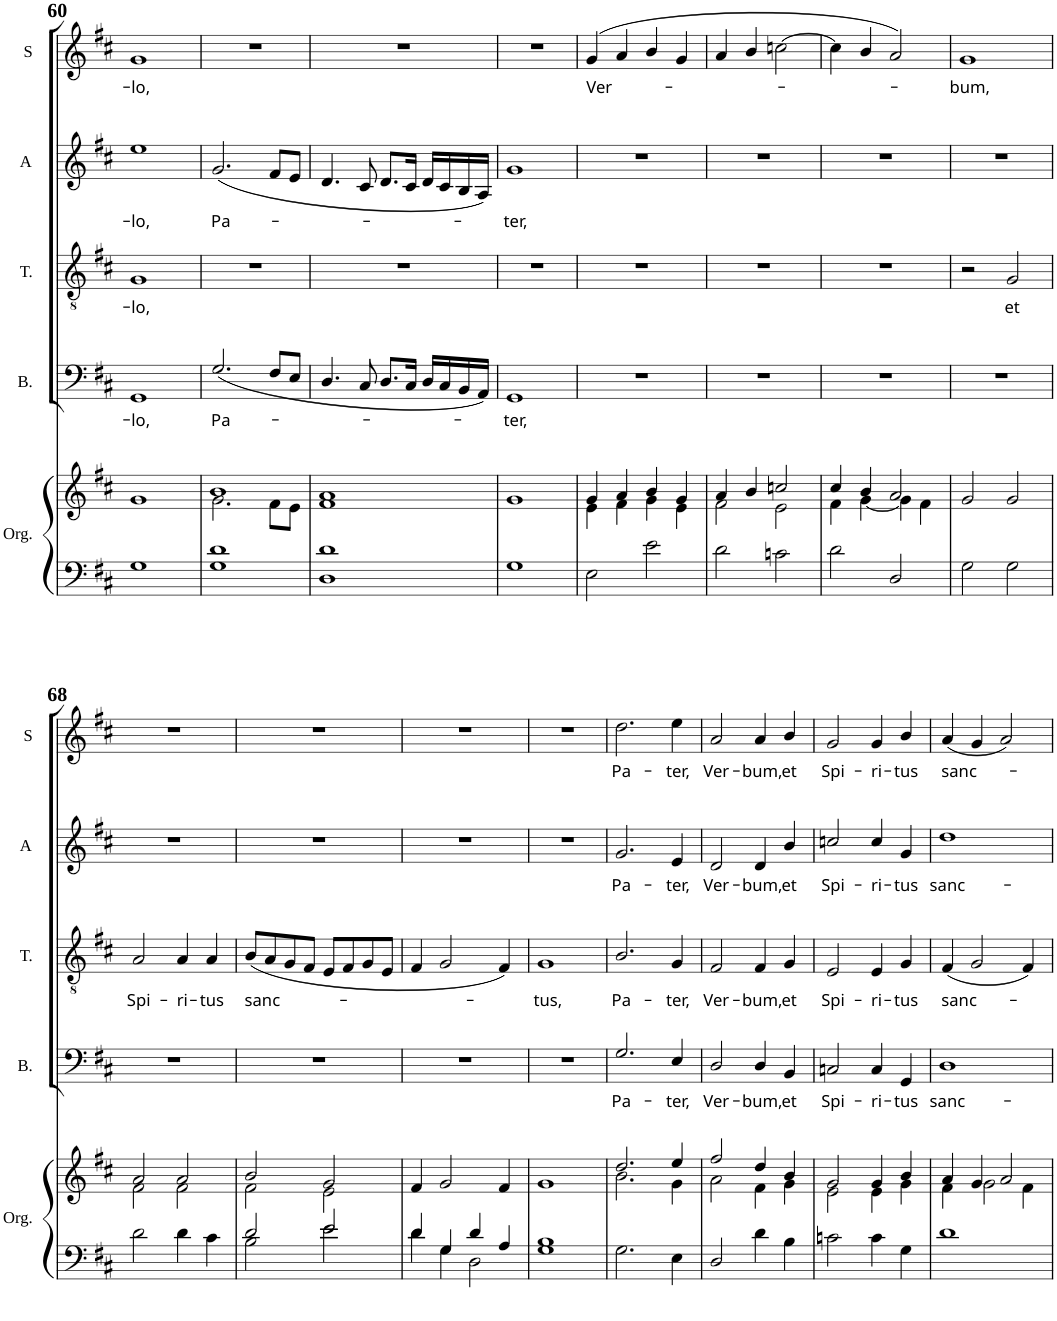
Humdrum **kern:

**kern	**kern	**kern	**text	**kern	**text	**kern	**text	**kern	**text
*part5	*part5	*part4	*part4	*part3	*part3	*part2	*part2	*part1	*part1
*staff6	*staff5	*staff4	*staff4	*staff3	*staff3	*staff2	*staff2	*staff1	*staff1
*I"Orgue	*	*I"Basse	*	*I"Ténor	*	*I"Alto	*	*I"Soprano	*
*I'Org.	*	*I'B.	*	*I'T.	*	*I'A	*	*I'S	*
!!LO:PB:g=z
*clefF4	*clefG2	*clefF4	*	*clefGv2	*	*clefG2	*	*clefG2	*
*k[f#c#]	*k[f#c#]	*k[f#c#]	*	*k[f#c#]	*	*k[f#c#]	*	*k[f#c#]	*
*M2/2	*M2/2	*M2/2	*	*M2/2	*	*M2/2	*	*M2/2	*
*met(c|)	*met(c|)	*met(c|)	*	*met(c|)	*	*met(c|)	*	*met(c|)	*
=60	=60	=60	=60	=60	=60	=60	=60	=60	=60
!	!	!	!LO:LY:b	!	!LO:LY:b	!	!LO:LY:b	!	!LO:LY:b
1G	1g	1GG	-lo,	1G	-lo,	1ee	-lo,	1g	-lo,
=61	=61	=61	=61	=61	=61	=61	=61	=61	=61
*^	*^	*	*	*	*	*	*	*	*
!	!	!	!	!	!LO:LY:b	!	!	!	!LO:LY:b	!	!
1d	1G	1b	2.g\	(2.G/	Pa-	1r	.	(2.g/	Pa-	1r	.
.	.	.	8f#\L	8F#/L	.	.	.	8f#/L	.	.	.
.	.	.	8e\J	8E/J	.	.	.	8e/J	.	.	.
=62	=62	=62	=62	=62	=62	=62	=62	=62	=62	=62	=62
1d	1D	1a	1f#	4.D/	.	1r	.	4.d/	.	1r	.
.	.	.	.	8C#/	.	.	.	8c#/	.	.	.
.	.	.	.	8.D/L	.	.	.	8.d/L	.	.	.
.	.	.	.	16C#/Jk	.	.	.	16c#/Jk	.	.	.
.	.	.	.	16D/LL	.	.	.	16d/LL	.	.	.
.	.	.	.	16C#/	.	.	.	16c#/	.	.	.
.	.	.	.	16BB/	.	.	.	16B/	.	.	.
.	.	.	.	16AA/JJ)	.	.	.	16A/JJ)	.	.	.
*v	*v	*	*	*	*	*	*	*	*	*	*
*	*v	*v	*	*	*	*	*	*	*	*
=63	=63	=63	=63	=63	=63	=63	=63	=63	=63
!	!	!	!LO:LY:b	!	!	!	!LO:LY:b	!	!
1G	1g	1GG	-ter,	1r	.	1g	-ter,	1r	.
=64	=64	=64	=64	=64	=64	=64	=64	=64	=64
*	*^	*	*	*	*	*	*	*	*
!	!	!	!	!	!	!	!	!	!	!LO:LY:b
2E\	4g/	4e\	1r	.	1r	.	1r	.	(4g/	Ver-
.	4a/	4f#\	.	.	.	.	.	.	4a/	.
2e\	4b/	4g\	.	.	.	.	.	.	4b/	.
.	4g/	4e\	.	.	.	.	.	.	4g/	.
=65	=65	=65	=65	=65	=65	=65	=65	=65	=65	=65
2d\	4a/	2f#\	1r	.	1r	.	1r	.	4a/	.
.	4b/	.	.	.	.	.	.	.	4b/	.
2cn\	2ccn/	2e\	.	.	.	.	.	.	[2ccn\	.
=66	=66	=66	=66	=66	=66	=66	=66	=66	=66	=66
2d\	4cc#/	4f#\	1r	.	1r	.	1r	.	4cc\]	.
.	4b/	[<4g\	.	.	.	.	.	.	4b/	.
2D/	2a/	4g\]	.	.	.	.	.	.	2a/)	.
.	.	4f#\	.	.	.	.	.	.	.	.
=67	=67	=67	=67	=67	=67	=67	=67	=67	=67	=67
!	!	!	!	!	!	!	!	!	!	!LO:LY:b
*	*v	*v	*	*	*	*	*	*	*	*
2G\	2g/	1r	.	2r	.	1r	.	1g	-bum,
!	!	!	!	!	!LO:LY:b	!	!	!	!
2G\	2g/	.	.	2G/	et	.	.	.	.
!!LO:LB:g=z
=68	=68	=68	=68	=68	=68	=68	=68	=68	=68
*	*^	*	*	*	*	*	*	*	*
!	!	!	!	!	!	!LO:LY:b	!	!	!	!
2d\	2a/	2f#\	1r	.	2A/	Spi-	1r	.	1r	.
!	!	!	!	!	!	!LO:LY:b	!	!	!	!
4d\	2a/	2f#\	.	.	4A/	-ri-	.	.	.	.
!	!	!	!	!	!	!LO:LY:b	!	!	!	!
4c#\	.	.	.	.	4A/	-tus	.	.	.	.
=69	=69	=69	=69	=69	=69	=69	=69	=69	=69	=69
*^	*	*	*	*	*	*	*	*	*	*
!	!	!	!	!	!	!	!LO:LY:b	!	!	!	!
2d/	2B\	2b/	2f#\	1r	.	(8B/L	sanc-	1r	.	1r	.
.	.	.	.	.	.	8A/	.	.	.	.	.
.	.	.	.	.	.	8G/	.	.	.	.	.
.	.	.	.	.	.	8F#/J	.	.	.	.	.
2e/	2e\	2g/	2e\	.	.	8E/L	.	.	.	.	.
.	.	.	.	.	.	8F#/	.	.	.	.	.
.	.	.	.	.	.	8G/	.	.	.	.	.
.	.	.	.	.	.	8E/J	.	.	.	.	.
*	*	*v	*v	*	*	*	*	*	*	*	*
=70	=70	=70	=70	=70	=70	=70	=70	=70	=70	=70
4d/	4d\	4f#/	1r	.	4F#/	.	1r	.	1r	.
4G/	4G\	2g/	.	.	2G/	.	.	.	.	.
4d/	2D\	.	.	.	.	.	.	.	.	.
4A/	.	4f#/	.	.	4F#/)	.	.	.	.	.
*v	*v	*	*	*	*	*	*	*	*	*
=71	=71	=71	=71	=71	=71	=71	=71	=71	=71
!	!	!	!	!	!LO:LY:b	!	!	!	!
1G 1B	1g	1r	.	1G	-tus,	1r	.	1r	.
=72	=72	=72	=72	=72	=72	=72	=72	=72	=72
*	*^	*	*	*	*	*	*	*	*
!	!	!	!	!LO:LY:b	!	!LO:LY:b	!	!LO:LY:b	!	!LO:LY:b
2.G\	2.dd/	2.b\	2.G/	Pa-	2.B/	Pa-	2.g/	Pa-	2.dd\	Pa-
!	!	!	!	!LO:LY:b	!	!LO:LY:b	!	!LO:LY:b	!	!LO:LY:b
4E\	4ee/	4g\	4E/	-ter,	4G/	-ter,	4e/	-ter,	4ee\	-ter,
=73	=73	=73	=73	=73	=73	=73	=73	=73	=73	=73
!	!	!	!	!LO:LY:b	!	!LO:LY:b	!	!LO:LY:b	!	!LO:LY:b
2D/	2ff#/	2a\	2D/	Ver-	2F#/	Ver-	2d/	Ver-	2a/	Ver-
!	!	!	!	!LO:LY:b	!	!LO:LY:b	!	!LO:LY:b	!	!LO:LY:b
4d\	4dd/	4f#\	4D/	-bum,	4F#/	-bum,	4d/	-bum,	4a/	-bum,
!	!	!	!	!LO:LY:b	!	!LO:LY:b	!	!LO:LY:b	!	!LO:LY:b
4B\	4b/	4g\	4BB/	et	4G/	et	4b/	et	4b/	et
=74	=74	=74	=74	=74	=74	=74	=74	=74	=74	=74
!	!	!	!	!LO:LY:b	!	!LO:LY:b	!	!LO:LY:b	!	!LO:LY:b
2cn\	2g/	2e\	2Cn/	Spi-	2E/	Spi-	2ccn/	Spi-	2g/	Spi-
!	!	!	!	!LO:LY:b	!	!LO:LY:b	!	!LO:LY:b	!	!LO:LY:b
4c\	4g/	4e\	4C/	-ri-	4E/	-ri-	4cc/	-ri-	4g/	-ri-
!	!	!	!	!LO:LY:b	!	!LO:LY:b	!	!LO:LY:b	!	!LO:LY:b
4G\	4b/	4g\	4GG/	-tus	4G/	-tus	4g/	-tus	4b/	-tus
=75	=75	=75	=75	=75	=75	=75	=75	=75	=75	=75
!	!	!	!	!LO:LY:b	!	!LO:LY:b	!	!LO:LY:b	!	!LO:LY:b
1d	4a/	4f#\	1D	sanc-	(4F#/	sanc-	1dd	sanc-	(4a/	sanc-
.	4g/	2g\	.	.	2G/	.	.	.	4g/	.
.	2a/	.	.	.	.	.	.	.	2a/)	.
.	.	4f#\	.	.	4F#/)	.	.	.	.	.
*	*v	*v	*	*	*	*	*	*	*	*
=	=	=	=	=	=	=	=	=	=
*-	*-	*-	*-	*-	*-	*-	*-	*-	*-
